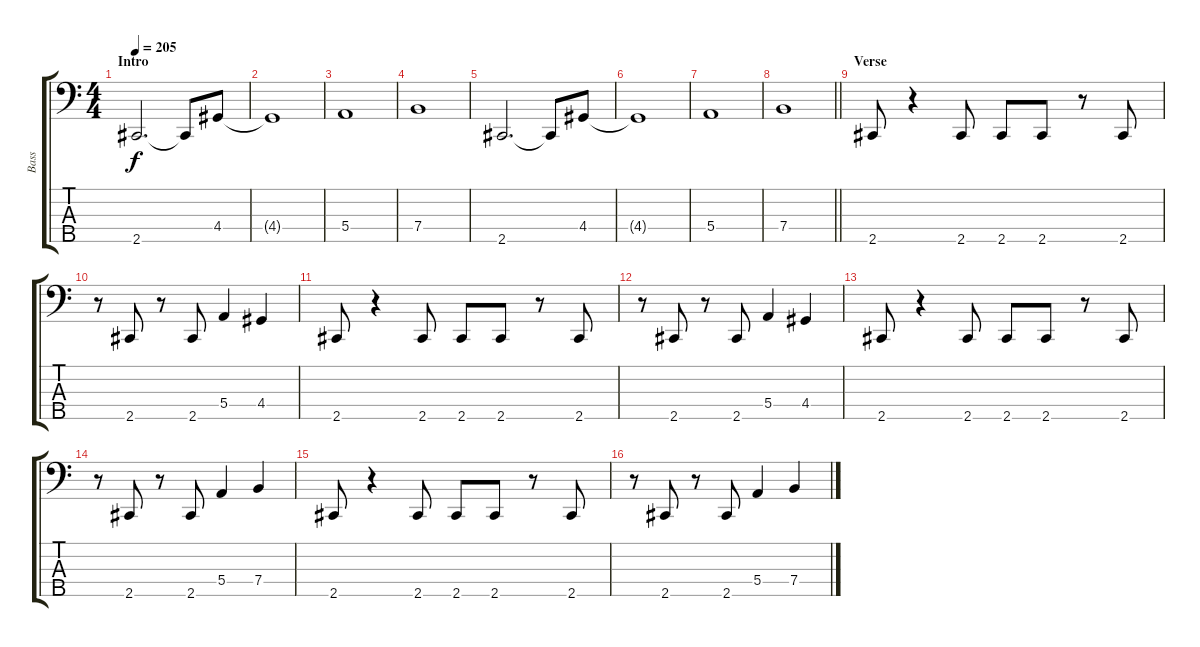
\track ("Bass" "Bass") {instrument electricbassfinger}
\staff {score tabs}
\tuning (G2 D2 A1 E1 B0) {hide}
\ts (4 4)
\section ("" "Intro")
\tempo 205
\clef f4
\ks c
2.5.2{d dy f} 2.5{t}.8 4.4.8 |
4.4{t}.1 |
5.4.1 |
7.4.1 |
2.5.2{d} 2.5{t}.8 4.4.8 |
4.4{t}.1 |
5.4.1 |
\barLineRight lightlight
7.4.1 |
\section ("" "Verse")
2.5.8 r.4 2.5.8 2.5.8 2.5.8 r.8 2.5.8 |
r.8 2.5.8 r.8 2.5.8 5.4.4 4.4.4 |
2.5.8 r.4 2.5.8 2.5.8 2.5.8 r.8 2.5.8 |
r.8 2.5.8 r.8 2.5.8 5.4.4 4.4.4 |
2.5.8 r.4 2.5.8 2.5.8 2.5.8 r.8 2.5.8 |
r.8 2.5.8 r.8 2.5.8 5.4.4 7.4.4 |
2.5.8 r.4 2.5.8 2.5.8 2.5.8 r.8 2.5.8 |
r.8 2.5.8 r.8 2.5.8 5.4.4 7.4.4
